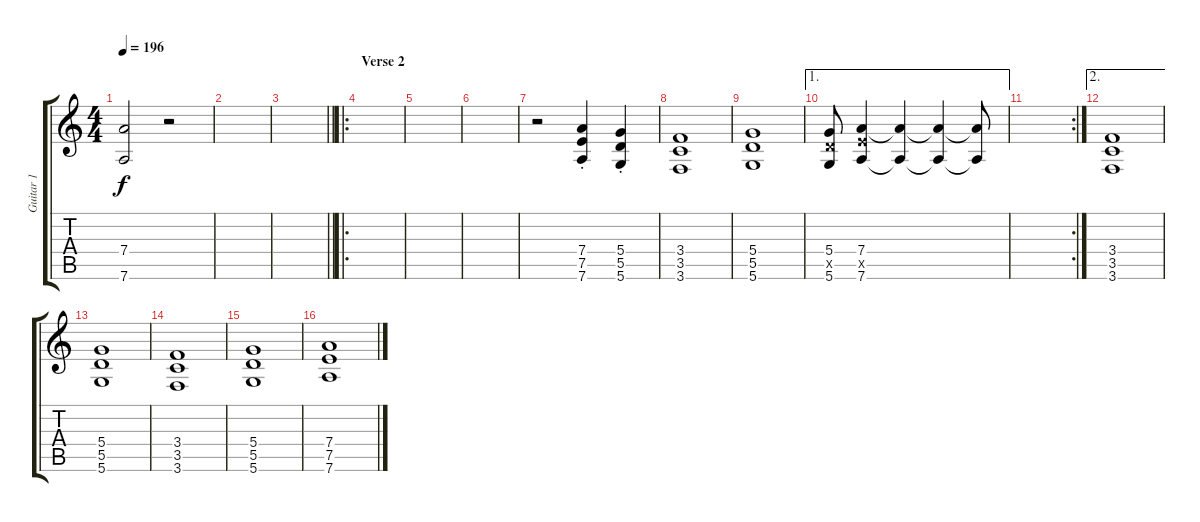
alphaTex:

\track ("Guitar 1" "Guitar 1") {instrument distortionguitar}
\staff {score tabs}
\tuning (E4 B3 G3 D3 A2 D2) {hide}
\ts (4 4)
\tempo 196
\clef g2
\ks c
(7.4{t} 7.6{t}).2{dy f} r.2 |
|
\barLineRight lightlight
|
\ro
\section ("" "Verse 2")
|
|
|
r.2 (7.4{st} 7.5{st} 7.6{st}).4 (5.4{st} 5.5{st} 5.6{st}).4 |
(3.4 3.5 3.6).1 |
(5.4 5.5 5.6).1 |
\ae 1
(5.4 5.5{x} 5.6).8 (7.4 7.5{x} 7.6).4 (7.4{t} 7.6{t}).4 (7.4{t} 7.6{t}).4 (7.4{t} 7.6{t}).8 |
\rc 2
|
\ae 2
(3.4 3.5 3.6).1 |
(5.4 5.5 5.6).1 |
(3.4 3.5 3.6).1 |
(5.4 5.5 5.6).1 |
(7.4 7.5 7.6).1
